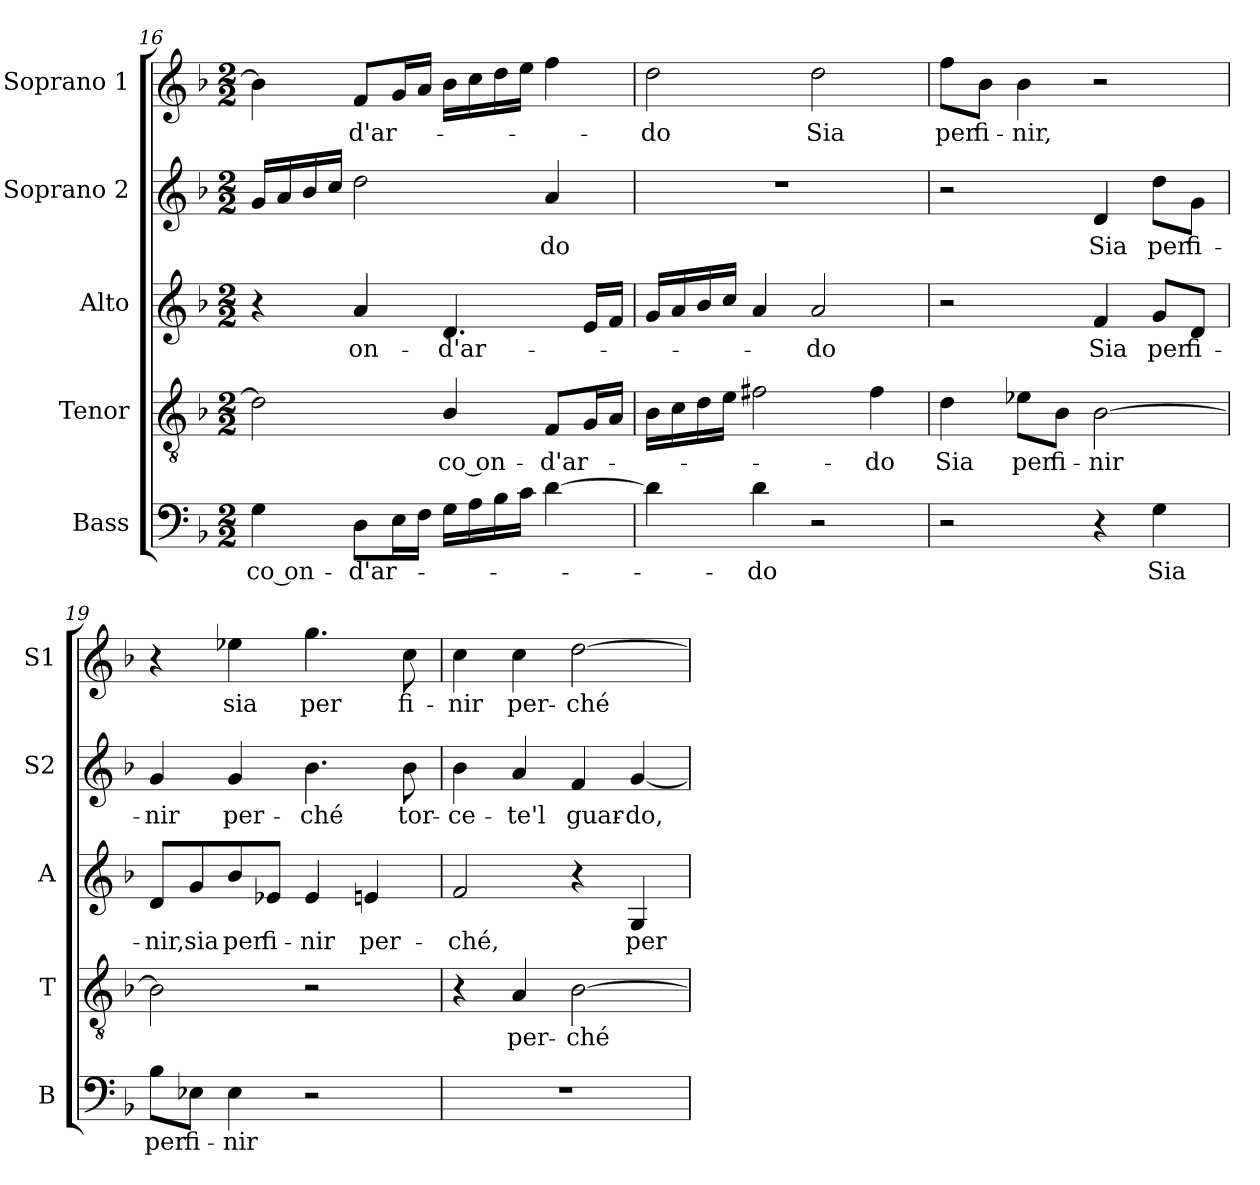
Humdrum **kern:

**kern	**text	**kern	**text	**kern	**text	**kern	**text	**kern	**text
*part5	*part5	*part4	*part4	*part3	*part3	*part2	*part2	*part1	*part1
*staff5	*staff5	*staff4	*staff4	*staff3	*staff3	*staff2	*staff2	*staff1	*staff1
*I"Bass	*	*I"Tenor	*	*I"Alto	*	*I"Soprano 2	*	*I"Soprano 1	*
*I'B	*	*I'T	*	*I'A	*	*I'S2	*	*I'S1	*
*clefF4	*	*clefGv2	*	*clefG2	*	*clefG2	*	*clefG2	*
*	*	*ITrd7c12	*	*	*	*	*	*	*
*k[b-]	*	*k[b-]	*	*k[b-]	*	*k[b-]	*	*k[b-]	*
*F:	*	*F:	*	*F:	*	*F:	*	*F:	*
*M2/2	*	*M2/2	*	*M2/2	*	*M2/2	*	*M2/2	*
=16	=16	=16	=16	=16	=16	=16	=16	=16	=16
!	!LO:LY:b:color=#000000	!	!	!	!	!	!	!	!
4Gi\	-co on-	2Di\]	.	4r	.	16gi/LL	.	4b-i\]	.
.	.	.	.	.	.	16ai/	.	.	.
.	.	.	.	.	.	16b-i/	.	.	.
.	.	.	.	.	.	16cci/JJ	.	.	.
!	!LO:LY:b:color=#000000	!	!	!	!	!	!	!	!
!	!	!	!	!	!LO:LY:b:color=#000000	!	!	!	!
!	!	!	!	!	!	!	!	!	!LO:LY:b:color=#000000
8Di\L	-d'ar-	.	.	4ai/	on-	2ddi\	.	8fi/L	-d'ar-
16Ei\L	.	.	.	.	.	.	.	16gi/L	.
16Fi\JJ	.	.	.	.	.	.	.	16ai/JJ	.
!	!	!	!LO:LY:b:color=#000000	!	!	!	!	!	!
!	!	!	!	!	!LO:LY:b:color=#000000	!	!	!	!
16Gi\LL	.	4BB-i/	-co on-	4.di/	-d'ar-	.	.	16b-i\LL	.
16Ai\	.	.	.	.	.	.	.	16cci\	.
16B-i\	.	.	.	.	.	.	.	16ddi\	.
16ci\JJ	.	.	.	.	.	.	.	16eei\JJ	.
!	!	!	!LO:LY:b:color=#000000	!	!	!	!	!	!
!	!	!	!	!	!	!	!LO:LY:b:color=#000000	!	!
[4di\	.	8FFi/L	-d'ar-	.	.	4ai/	-do	4ffi\	.
.	.	16GGi/L	.	16ei/LL	.	.	.	.	.
.	.	16AAi/JJ	.	16fi/JJ	.	.	.	.	.
=17	=17	=17	=17	=17	=17	=17	=17	=17	=17
!	!	!	!	!	!	!	!	!	!LO:LY:b:color=#000000
4di\]	.	16BB-i\LL	.	16gi/LL	.	1r	.	2ddi\	-do
.	.	16Ci\	.	16ai/	.	.	.	.	.
.	.	16Di\	.	16b-i/	.	.	.	.	.
.	.	16Ei\JJ	.	16cci/JJ	.	.	.	.	.
!	!LO:LY:b:color=#000000	!	!	!	!	!	!	!	!
4di\	-do	2F#Xi\	.	4ai/	.	.	.	.	.
!	!	!	!	!	!LO:LY:b:color=#000000	!	!	!	!
!	!	!	!	!	!	!	!	!	!LO:LY:b:color=#000000
2r	.	.	.	2ai/	-do	.	.	2ddi\	Sia
!	!	!	!LO:LY:b:color=#000000	!	!	!	!	!	!
.	.	4F#i\	-do	.	.	.	.	.	.
!!LO:LB:g=z
=18	=18	=18	=18	=18	=18	=18	=18	=18	=18
!	!	!	!LO:LY:b:color=#000000	!	!	!	!	!	!
!	!	!	!	!	!	!	!	!	!LO:LY:b:color=#000000
2r	.	4Di\	Sia	2r	.	2r	.	8ffi\L	per
!	!	!	!	!	!	!	!	!	!LO:LY:b:color=#000000
.	.	.	.	.	.	.	.	8b-i\J	fi-
!	!	!	!LO:LY:b:color=#000000	!	!	!	!	!	!
!	!	!	!	!	!	!	!	!	!LO:LY:b:color=#000000
.	.	8E-Xi\L	per	.	.	.	.	4b-i\	-nir,
!	!	!	!LO:LY:b:color=#000000	!	!	!	!	!	!
.	.	8BB-i\J	fi-	.	.	.	.	.	.
!	!	!	!LO:LY:b:color=#000000	!	!	!	!	!	!
!	!	!	!	!	!LO:LY:b:color=#000000	!	!	!	!
!	!	!	!	!	!	!	!LO:LY:b:color=#000000	!	!
4r	.	[2BB-i\	-nir	4fi/	Sia	4di/	Sia	2r	.
!	!LO:LY:b:color=#000000	!	!	!	!	!	!	!	!
!	!	!	!	!	!LO:LY:b:color=#000000	!	!	!	!
!	!	!	!	!	!	!	!LO:LY:b:color=#000000	!	!
4Gi\	Sia	.	.	8gi/L	per	8ddi\L	per	.	.
!	!	!	!	!	!LO:LY:b:color=#000000	!	!	!	!
!	!	!	!	!	!	!	!LO:LY:b:color=#000000	!	!
.	.	.	.	8di/J	fi-	8gi\J	fi-	.	.
=19	=19	=19	=19	=19	=19	=19	=19	=19	=19
!	!LO:LY:b:color=#000000	!	!	!	!	!	!	!	!
!	!	!	!	!	!LO:LY:b:color=#000000	!	!	!	!
!	!	!	!	!	!	!	!LO:LY:b:color=#000000	!	!
8B-i\L	per	2BB-i\]	.	8di/L	-nir,	4gi/	-nir	4r	.
!	!LO:LY:b:color=#000000	!	!	!	!	!	!	!	!
!	!	!	!	!	!LO:LY:b:color=#000000	!	!	!	!
8E-Xi\J	fi-	.	.	8gi/	sia	.	.	.	.
!	!LO:LY:b:color=#000000	!	!	!	!	!	!	!	!
!	!	!	!	!	!LO:LY:b:color=#000000	!	!	!	!
!	!	!	!	!	!	!	!LO:LY:b:color=#000000	!	!
!	!	!	!	!	!	!	!	!	!LO:LY:b:color=#000000
4E-i\	-nir	.	.	8b-i/	per	4gi/	per-	4ee-Xi\	sia
!	!	!	!	!	!LO:LY:b:color=#000000	!	!	!	!
.	.	.	.	8e-Xi/J	fi-	.	.	.	.
!	!	!	!	!	!LO:LY:b:color=#000000	!	!	!	!
!	!	!	!	!	!	!	!LO:LY:b:color=#000000	!	!
!	!	!	!	!	!	!	!	!	!LO:LY:b:color=#000000
2r	.	2r	.	4e-i/	-nir	4.b-i\	-ché	4.ggi\	per
!	!	!	!	!	!LO:LY:b:color=#000000	!	!	!	!
.	.	.	.	4eni/	per-	.	.	.	.
!	!	!	!	!	!	!	!LO:LY:b:color=#000000	!	!
!	!	!	!	!	!	!	!	!	!LO:LY:b:color=#000000
.	.	.	.	.	.	8b-i\	tor-	8cci\	fi-
=20	=20	=20	=20	=20	=20	=20	=20	=20	=20
!	!	!	!	!	!LO:LY:b:color=#000000	!	!	!	!
!	!	!	!	!	!	!	!LO:LY:b:color=#000000	!	!
!	!	!	!	!	!	!	!	!	!LO:LY:b:color=#000000
1r	.	4r	.	2fi/	-ché,	4b-i\	-ce-	4cci\	-nir
!	!	!	!LO:LY:b:color=#000000	!	!	!	!	!	!
!	!	!	!	!	!	!	!LO:LY:b:color=#000000	!	!
!	!	!	!	!	!	!	!	!	!LO:LY:b:color=#000000
.	.	4AAi/	per-	.	.	4ai/	-te'l	4cci\	per-
!	!	!	!LO:LY:b:color=#000000	!	!	!	!	!	!
!	!	!	!	!	!	!	!LO:LY:b:color=#000000	!	!
!	!	!	!	!	!	!	!	!	!LO:LY:b:color=#000000
.	.	[2BB-i\	-ché	4r	.	4fi/	guar-	[2ddi\	-ché
!	!	!	!	!	!LO:LY:b:color=#000000	!	!	!	!
!	!	!	!	!	!	!	!LO:LY:b:color=#000000	!	!
.	.	.	.	4Gi/	per-	[4gi/	-do,	.	.
=	=	=	=	=	=	=	=	=	=
*-	*-	*-	*-	*-	*-	*-	*-	*-	*-
